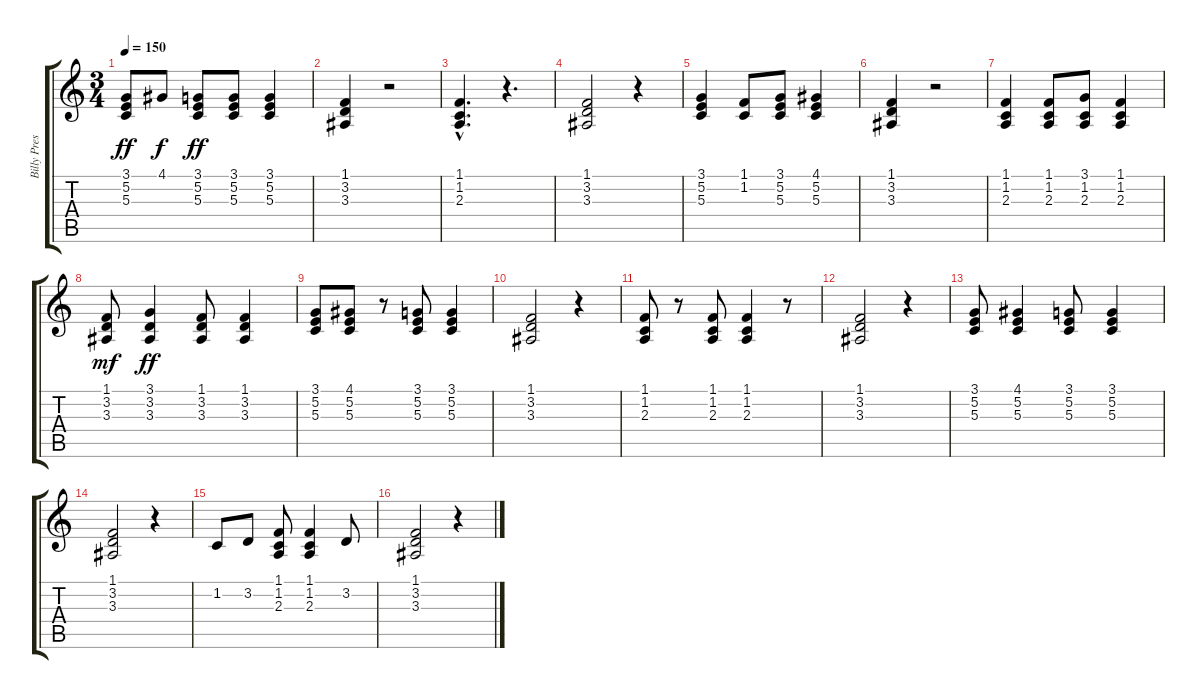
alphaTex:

\track ("Billy Preston (Orgue)" "Billy Pres") {instrument drawbarorgan}
\staff {score tabs}
\tuning (E4 B3 G3 D3 A2 E2) {hide}
\ts (3 4)
\tempo 150
\clef g2
\ks c
(3.1 5.2 5.3).8{dy ff} 4.1.8{dy f} (3.1 5.2 5.3).8{dy ff} (3.1 5.2 5.3).8 (3.1 5.2 5.3).4 |
(1.1 3.2 3.3).4 r.2 |
(1.1{hac} 1.2{hac} 2.3{hac}).4{d} r.4{d} |
(1.1 3.2 3.3).2 r.4 |
(3.1 5.2 5.3).4 (1.1 1.2).8 (3.1 5.2 5.3).8 (4.1 5.2 5.3).4 |
(1.1 3.2 3.3).4 r.2 |
(1.1 1.2 2.3).4 (1.1 1.2 2.3).8 (3.1 1.2 2.3).8 (1.1 1.2 2.3).4 |
(1.1 3.2 3.3).8{dy mf} (3.1 3.2 3.3).4{dy ff} (1.1 3.2 3.3).8 (1.1 3.2 3.3).4 |
(3.1 5.2 5.3).8 (4.1 5.2 5.3).8 r.8 (3.1 5.2 5.3).8 (3.1 5.2 5.3).4 |
(1.1 3.2 3.3).2 r.4 |
(1.1 1.2 2.3).8 r.8 (1.1 1.2 2.3).8 (1.1 1.2 2.3).4 r.8 |
(1.1 3.2 3.3).2 r.4 |
(3.1 5.2 5.3).8 (4.1 5.2 5.3).4 (3.1 5.2 5.3).8 (3.1 5.2 5.3).4 |
(1.1 3.2 3.3).2 r.4 |
1.2.8 3.2.8 (1.1 1.2 2.3).8 (1.1 1.2 2.3).4 3.2.8 |
(1.1 3.2 3.3).2 r.4
